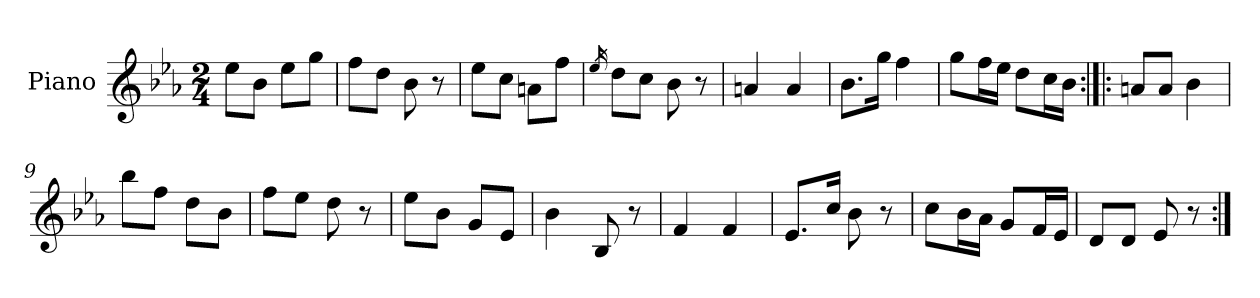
**kern
*part1
*staff1
*I"Piano
*I'Pno.
*clefG2
*k[b-e-a-]
*M2/4
=1
8ee-\L
8b-\J
8ee-\L
8gg\J
=2
8ff\L
8dd\J
8b-\
8r
=3
8ee-\L
8cc\J
8an\L
8ff\J
=4
16qee-/
8dd\L
8cc\J
8b-\
8r
=5
4an/
4a/
=6
8.b-\L
16gg\Jk
4ff\
=7
8gg\L
16ff\L
16ee-\JJ
8dd\L
16cc\L
16b-\JJ
=8:|!|:
8an/L
8a/J
4b-\
=9
8bb-\L
8ff\J
8dd\L
8b-\J
=10
8ff\L
8ee-\J
8dd\
8r
=11
8ee-\L
8b-\J
8g/L
8e-/J
=12
4b-\
8B-/
8r
=13
4f/
4f/
=14
8.e-/L
16cc/Jk
8b-\
8r
=15
8cc\L
16b-\L
16a-\JJ
8g/L
16f/L
16e-/JJ
=16
8d/L
8d/J
8e-/
8r
=:|!
*-
